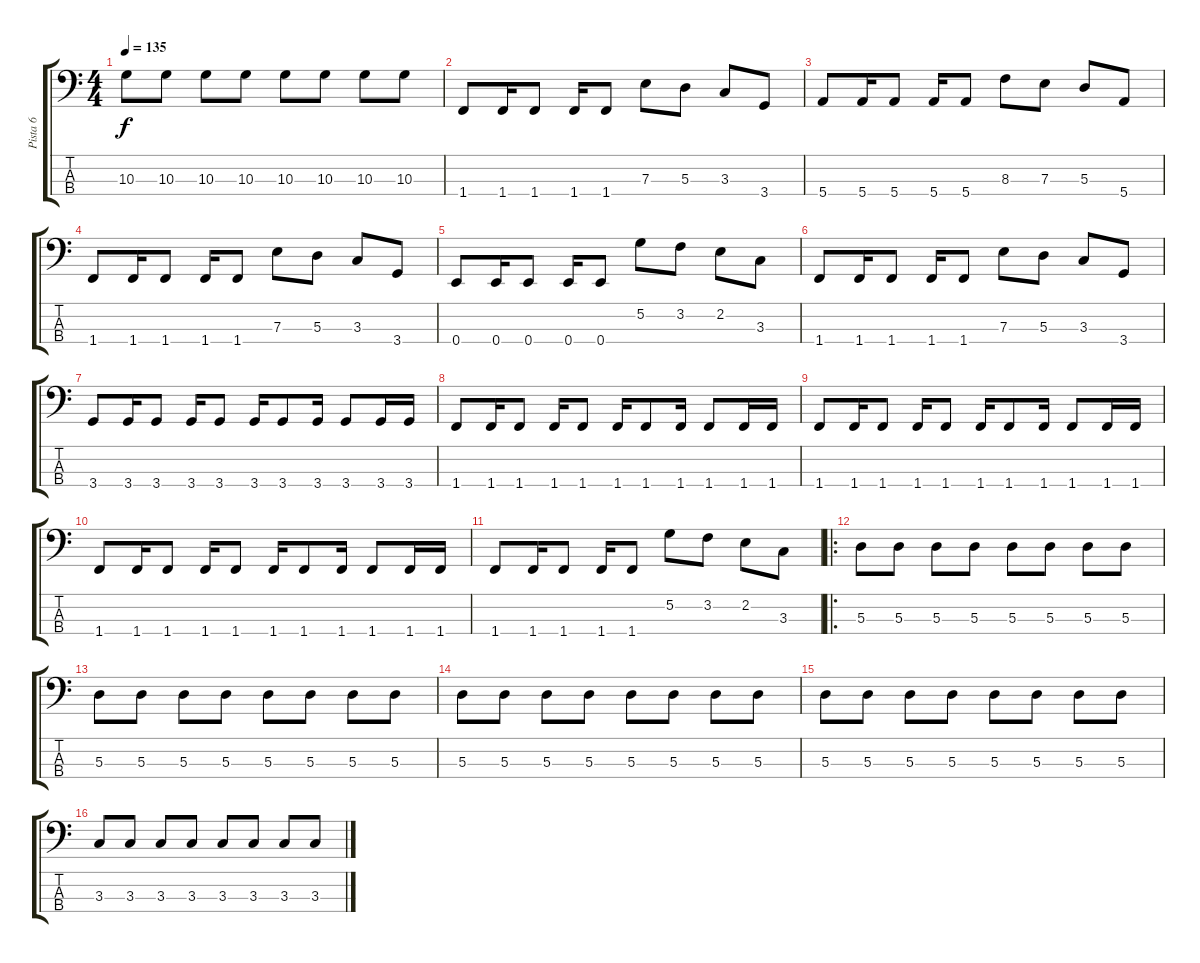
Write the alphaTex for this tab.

\track ("Pista 6" "Pista 6") {instrument synthbass1}
\staff {score tabs}
\tuning (G2 D2 A1 E1) {hide}
\ts (4 4)
\tempo 135
\clef f4
\ks c
10.3.8{dy f} 10.3.8 10.3.8 10.3.8 10.3.8 10.3.8 10.3.8 10.3.8 |
1.4.8 1.4.16 1.4.8 1.4.16 1.4.8 7.3.8 5.3.8 3.3.8 3.4.8 |
5.4.8 5.4.16 5.4.8 5.4.16 5.4.8 8.3.8 7.3.8 5.3.8 5.4.8 |
1.4.8 1.4.16 1.4.8 1.4.16 1.4.8 7.3.8 5.3.8 3.3.8 3.4.8 |
0.4.8 0.4.16 0.4.8 0.4.16 0.4.8 5.2.8 3.2.8 2.2.8 3.3.8 |
1.4.8 1.4.16 1.4.8 1.4.16 1.4.8 7.3.8 5.3.8 3.3.8 3.4.8 |
3.4.8 3.4.16 3.4.8 3.4.16 3.4.8 3.4.16 3.4.8 3.4.16 3.4.8 3.4.16 3.4.16 |
1.4.8 1.4.16 1.4.8 1.4.16 1.4.8 1.4.16 1.4.8 1.4.16 1.4.8 1.4.16 1.4.16 |
1.4.8 1.4.16 1.4.8 1.4.16 1.4.8 1.4.16 1.4.8 1.4.16 1.4.8 1.4.16 1.4.16 |
1.4.8 1.4.16 1.4.8 1.4.16 1.4.8 1.4.16 1.4.8 1.4.16 1.4.8 1.4.16 1.4.16 |
1.4.8 1.4.16 1.4.8 1.4.16 1.4.8 5.2.8 3.2.8 2.2.8 3.3.8 |
\ro
5.3.8 5.3.8 5.3.8 5.3.8 5.3.8 5.3.8 5.3.8 5.3.8 |
5.3.8 5.3.8 5.3.8 5.3.8 5.3.8 5.3.8 5.3.8 5.3.8 |
5.3.8 5.3.8 5.3.8 5.3.8 5.3.8 5.3.8 5.3.8 5.3.8 |
5.3.8 5.3.8 5.3.8 5.3.8 5.3.8 5.3.8 5.3.8 5.3.8 |
3.3.8 3.3.8 3.3.8 3.3.8 3.3.8 3.3.8 3.3.8 3.3.8
